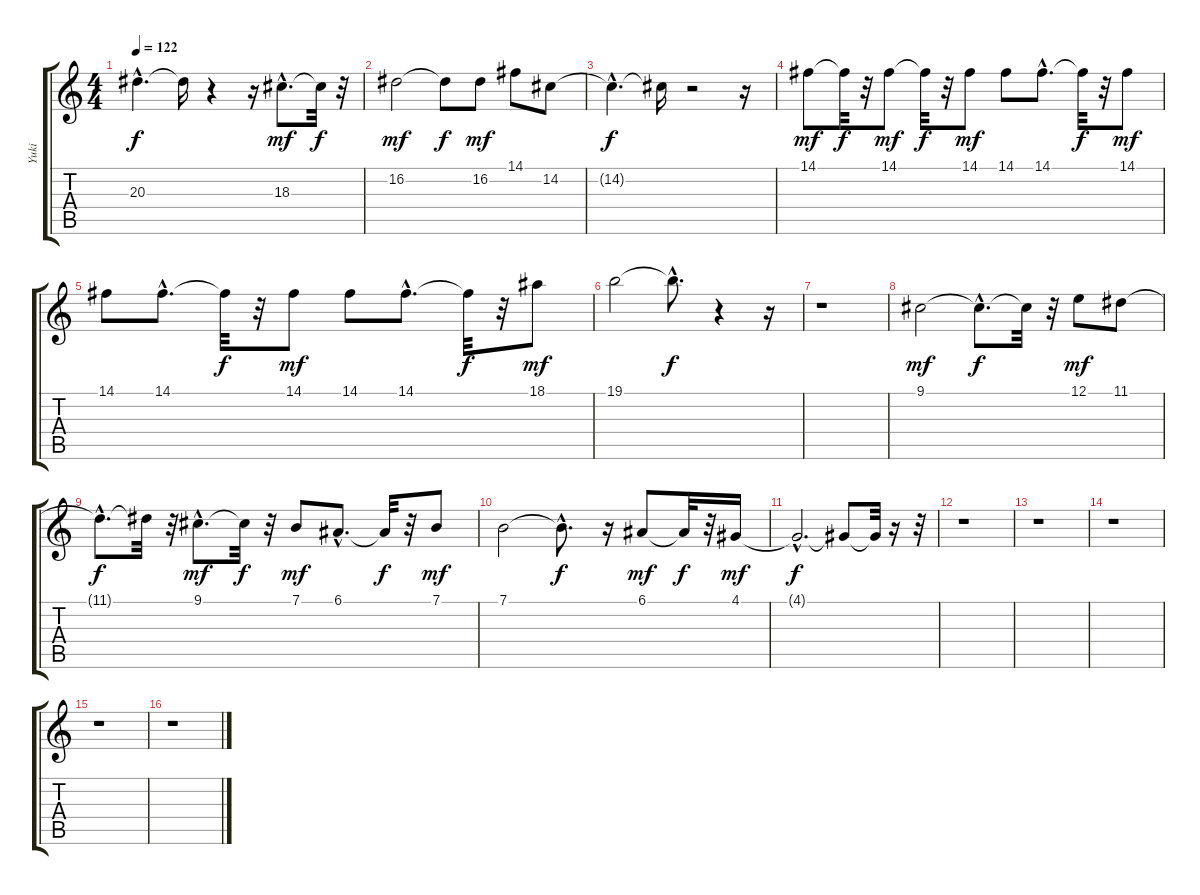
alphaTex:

\track ("Yuki" "Yuki") {instrument tenorsax}
\staff {score tabs}
\tuning (E4 B3 G3 D3 A2 E2) {hide}
\ts (4 4)
\tempo 122
\clef g2
\ks c
20.3{hac t}.4{d dy f} 20.3{t}.16 r.4 r.16 18.3{hac}.8{d dy mf} 18.3{t}.32{dy f} r.32 |
16.2.2{dy mf} 16.2{t}.8{dy f} 16.2.8{dy mf} 14.1.8 14.2.8 |
14.2{hac t}.4{d dy f} 14.2{t}.16 r.2 r.16 |
14.1.8{dy mf} 14.1{t}.32{dy f} r.32 14.1.8{dy mf} 14.1{t}.32{dy f} r.32 14.1.8{dy mf} 14.1.8 14.1{hac}.8{d} 14.1{t}.32{dy f} r.32 14.1.8{dy mf} |
14.1.8 14.1{hac}.8{d} 14.1{t}.32{dy f} r.32 14.1.8{dy mf} 14.1.8 14.1{hac}.8{d} 14.1{t}.32{dy f} r.32 18.1.8{dy mf} |
19.1.2 19.1{hac t}.8{d dy f} r.4 r.16 |
r.1 |
9.1.2{dy mf} 9.1{hac t}.8{d dy f} 9.1{t}.32 r.32 12.1.8{dy mf} 11.1.8 |
11.1{hac t}.8{d dy f} 11.1{t}.32 r.32 9.1{hac}.8{d dy mf} 9.1{t}.32{dy f} r.32 7.1.8{dy mf} 6.1{hac}.8{d} 6.1{t}.32{dy f} r.32 7.1.8{dy mf} |
7.1.2 7.1{hac t}.8{d dy f} r.16 6.1.8{dy mf} 6.1{t}.32{dy f} r.32 4.1.16{dy mf} |
4.1{hac t}.2{d dy f} 4.1{t}.8 4.1{t}.32 r.16 r.32 |
r.1 |
r.1 |
r.1 |
r.1 |
r.1
